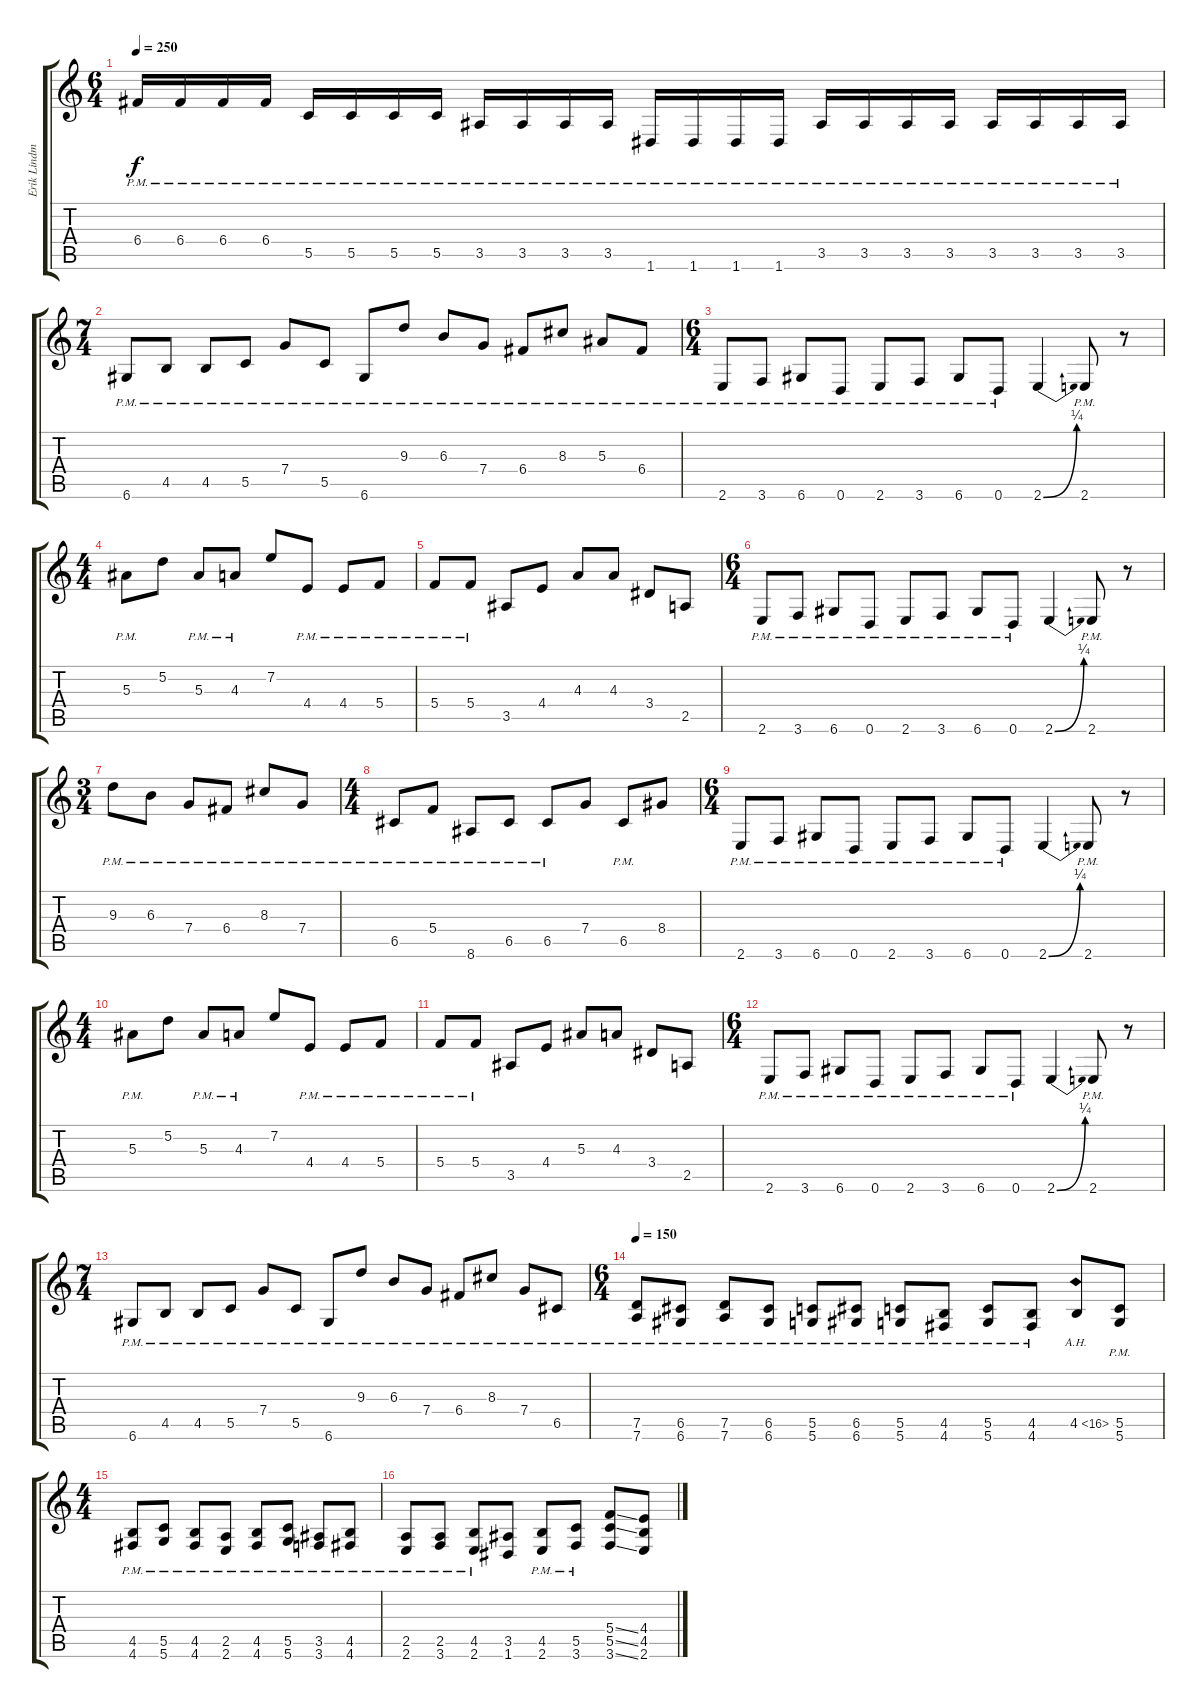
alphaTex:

\track ("Erik Lindmark" "Erik Lindm") {instrument distortionguitar}
\staff {score tabs}
\tuning (D4 A3 F3 C3 G2 D2) {hide}
\ts (6 4)
\tempo 250
\clef g2
\ks c
6.4{pm}.16{dy f} 6.4{pm}.16 6.4{pm}.16 6.4{pm}.16 5.5{pm}.16 5.5{pm}.16 5.5{pm}.16 5.5{pm}.16 3.5{pm}.16 3.5{pm}.16 3.5{pm}.16 3.5{pm}.16 1.6{pm}.16 1.6{pm}.16 1.6{pm}.16 1.6{pm}.16 3.5{pm}.16 3.5{pm}.16 3.5{pm}.16 3.5{pm}.16 3.5{pm}.16 3.5{pm}.16 3.5{pm}.16 3.5{pm}.16 |
\ts (7 4)
6.6{pm}.8 4.5{pm}.8 4.5{pm}.8 5.5{pm}.8 7.4{pm}.8 5.5{pm}.8 6.6{pm}.8 9.3{pm}.8 6.3{pm}.8 7.4{pm}.8 6.4{pm}.8 8.3{pm}.8 5.3{pm}.8 6.4{pm}.8 |
\ts (6 4)
2.6{pm}.8 3.6{pm}.8 6.6{pm}.8 0.6{pm}.8 2.6{pm}.8 3.6{pm}.8 6.6{pm}.8 0.6{pm}.8 2.6{be (bend 0 0 60 1)}.4 2.6{pm}.8 r.8 |
\ts (4 4)
5.3{pm}.8 5.2.8 5.3{pm}.8 4.3{pm}.8 7.2.8 4.4{pm}.8 4.4{pm}.8 5.4{pm}.8 |
5.4{pm}.8 5.4{pm}.8 3.5.8 4.4.8 4.3.8 4.3.8 3.4.8 2.5.8 |
\ts (6 4)
2.6{pm}.8 3.6{pm}.8 6.6{pm}.8 0.6{pm}.8 2.6{pm}.8 3.6{pm}.8 6.6{pm}.8 0.6{pm}.8 2.6{be (bend 0 0 60 1)}.4 2.6{pm}.8 r.8 |
\ts (3 4)
9.3{pm}.8 6.3{pm}.8 7.4{pm}.8 6.4{pm}.8 8.3{pm}.8 7.4{pm}.8 |
\ts (4 4)
6.5{pm}.8 5.4{pm}.8 8.6{pm}.8 6.5{pm}.8 6.5{pm}.8 7.4.8 6.5{pm}.8 8.4.8 |
\ts (6 4)
2.6{pm}.8 3.6{pm}.8 6.6{pm}.8 0.6{pm}.8 2.6{pm}.8 3.6{pm}.8 6.6{pm}.8 0.6{pm}.8 2.6{be (bend 0 0 60 1)}.4 2.6{pm}.8 r.8 |
\ts (4 4)
5.3{pm}.8 5.2.8 5.3{pm}.8 4.3{pm}.8 7.2.8 4.4{pm}.8 4.4{pm}.8 5.4{pm}.8 |
5.4{pm}.8 5.4{pm}.8 3.5.8 4.4.8 5.3.8 4.3.8 3.4.8 2.5.8 |
\ts (6 4)
2.6{pm}.8 3.6{pm}.8 6.6{pm}.8 0.6{pm}.8 2.6{pm}.8 3.6{pm}.8 6.6{pm}.8 0.6{pm}.8 2.6{be (bend 0 0 60 1)}.4 2.6{pm}.8 r.8 |
\ts (7 4)
6.6{pm}.8 4.5{pm}.8 4.5{pm}.8 5.5{pm}.8 7.4{pm}.8 5.5{pm}.8 6.6{pm}.8 9.3{pm}.8 6.3{pm}.8 7.4{pm}.8 6.4{pm}.8 8.3{pm}.8 7.4{pm}.8 6.5{pm}.8 |
\ts (6 4)
\tempo 150
(7.5{pm} 7.6{pm}).8 (6.5{pm} 6.6{pm}).8 (7.5{pm} 7.6{pm}).8 (6.5{pm} 6.6{pm}).8 (5.5{pm} 5.6{pm}).8 (6.5{pm} 6.6{pm}).8 (5.5{pm} 5.6{pm}).8 (4.5{pm} 4.6{pm}).8 (5.5{pm} 5.6{pm}).8 (4.5{pm} 4.6{pm}).8 4.5{ah 12}.8 (5.5{pm} 5.6{pm}).8 |
\ts (4 4)
(4.5{pm} 4.6{pm}).8 (5.5{pm} 5.6{pm}).8 (4.5{pm} 4.6{pm}).8 (2.5{pm} 2.6{pm}).8 (4.5{pm} 4.6{pm}).8 (5.5{pm} 5.6{pm}).8 (3.5{pm} 3.6{pm}).8 (4.5{pm} 4.6{pm}).8 |
(2.5{pm} 2.6{pm}).8 (2.5{pm} 3.6{pm}).8 (4.5{pm} 2.6{pm}).8 (3.5 1.6).8 (4.5{pm} 2.6{pm}).8 (5.5{pm} 3.6{pm}).8 (5.4{ss} 5.5{ss} 3.6{ss}).8 (4.4 4.5 2.6).8
